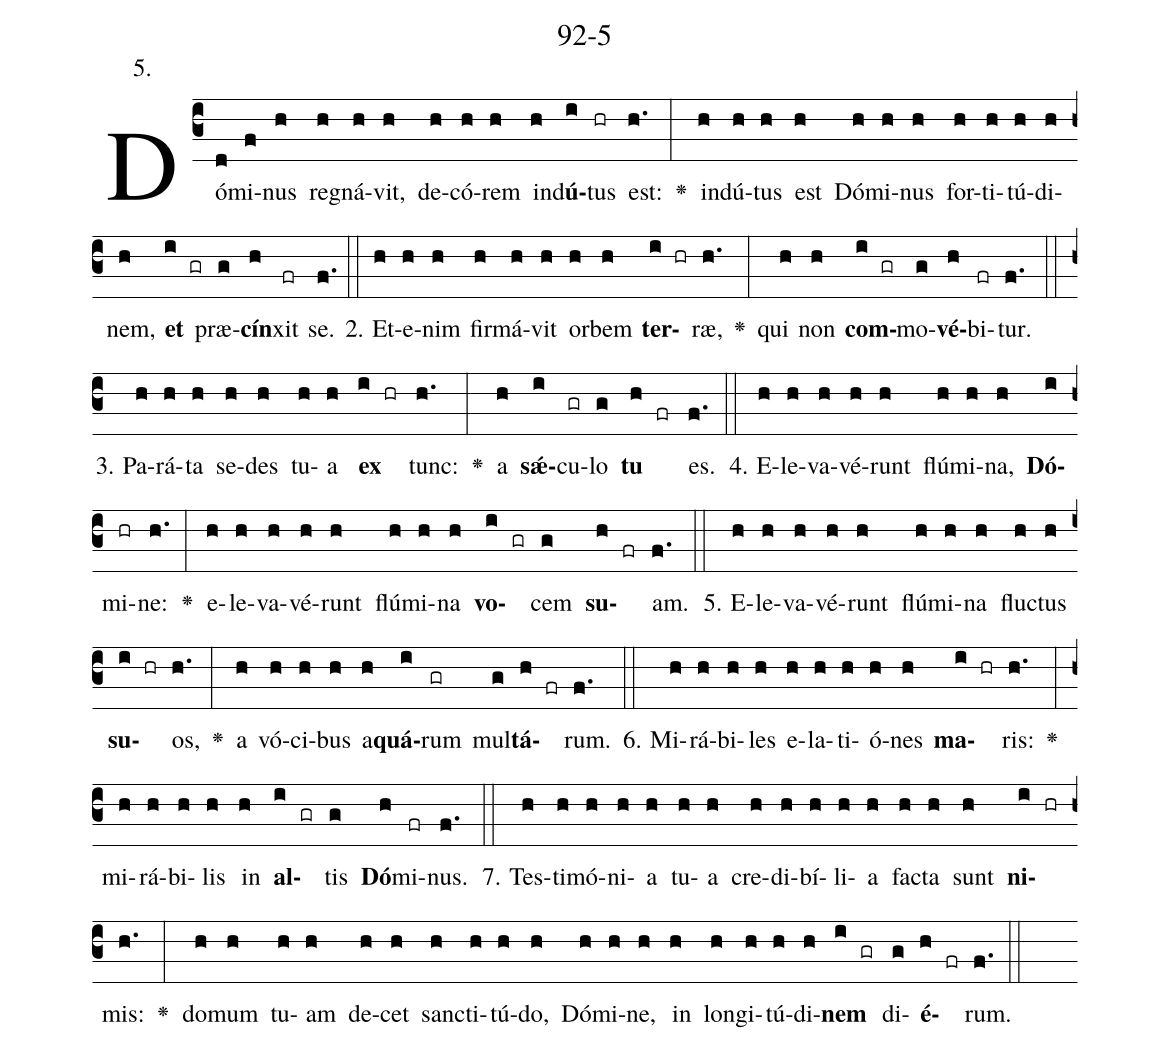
name: 92-5;
annotation: 5.;
%%
(c3)Dó(d)mi(f)nus(h) re(h)gná(h)vit,(h) de(h)có(h)rem(h) ind(h)<b>ú</b>(i)tus(hr) est:(h.) <v>\greheightstar</v>(:) ind(h)ú(h)tus(h) est(h) Dó(h)mi(h)nus(h) for(h)ti(h)tú(h)di(h)nem,(h) <b>et</b>(i gr) præ(g)<b>cín</b>(h)xit(fr) se.(f.) (::)
2. Et(h)e(h)nim(h) fir(h)má(h)vit(h) or(h)bem(h) <b>ter</b>(i hr)ræ,(h.) <v>\greheightstar</v>(:) qui(h) non(h) <b>com</b>(i gr)mo(g)<b>vé</b>(h)bi(fr)tur.(f.) (::)
3. Pa(h)rá(h)ta(h) se(h)des(h) tu(h)a(h) <b>ex</b>(i hr) tunc:(h.) <v>\greheightstar</v>(:) a(h) <b>sǽ</b>(i)cu(gr)lo(g) <b>tu</b>(h fr) es.(f.) (::)
4. E(h)le(h)va(h)vé(h)runt(h) flú(h)mi(h)na,(h) <b>Dó</b>(i)mi(hr)ne:(h.) <v>\greheightstar</v>(:) e(h)le(h)va(h)vé(h)runt(h) flú(h)mi(h)na(h) <b>vo</b>(i gr)cem(g) <b>su</b>(h fr)am.(f.) (::)
5. E(h)le(h)va(h)vé(h)runt(h) flú(h)mi(h)na(h) fluc(h)tus(h) <b>su</b>(i hr)os,(h.) <v>\greheightstar</v>(:) a(h) vó(h)ci(h)bus(h) a(h)<b>quá</b>(i)rum(gr) mul(g)<b>tá</b>(h fr)rum.(f.) (::)
6. Mi(h)rá(h)bi(h)les(h) e(h)la(h)ti(h)ó(h)nes(h) <b>ma</b>(i hr)ris:(h.) <v>\greheightstar</v>(:) mi(h)rá(h)bi(h)lis(h) in(h) <b>al</b>(i gr)tis(g) <b>Dó</b>(h)mi(fr)nus.(f.) (::)
7. Tes(h)ti(h)mó(h)ni(h)a(h) tu(h)a(h) cre(h)di(h)bí(h)li(h)a(h) fac(h)ta(h) sunt(h) <b>ni</b>(i hr)mis:(h.) <v>\greheightstar</v>(:) do(h)mum(h) tu(h)am(h) de(h)cet(h) sanc(h)ti(h)tú(h)do,(h) Dó(h)mi(h)ne,(h) in(h) lon(h)gi(h)tú(h)di(h)<b>nem</b>(i gr) di(g)<b>é</b>(h fr)rum.(f.) (::)
